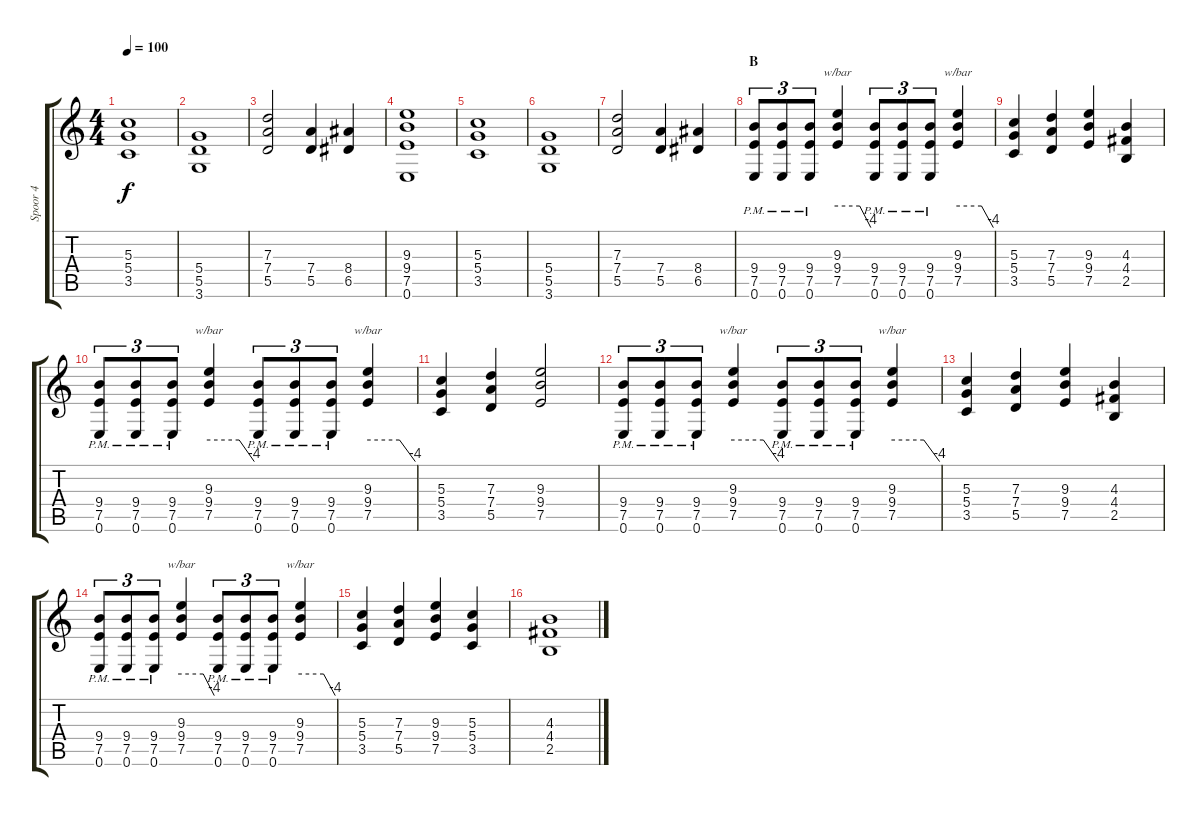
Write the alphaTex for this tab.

\track ("Spoor 4" "Spoor 4") {instrument overdrivenguitar}
\staff {score tabs}
\tuning (E4 B3 G3 D3 A2 E2) {hide}
\ts (4 4)
\tempo 100
\clef g2
\ks c
(5.3 5.4 3.5).1{dy f} |
(5.4 5.5 3.6).1 |
(7.3 7.4 5.5).2 (7.4 5.5).4 (8.4 6.5).4 |
(9.3 9.4 7.5 0.6).1 |
(5.3 5.4 3.5).1 |
(5.4 5.5 3.6).1 |
(7.3 7.4 5.5).2 (7.4 5.5).4 (8.4 6.5).4 |
\section ("" "B")
(9.4{pm} 7.5{pm} 0.6{pm}).8{tu (3 2)} (9.4{pm} 7.5{pm} 0.6{pm}).8{tu (3 2)} (9.4{pm} 7.5{pm} 0.6{pm}).8{tu (3 2)} (9.3 9.4 7.5).4{tbe (custom default 0 0 40 0 60 -16)} (9.4{pm} 7.5{pm} 0.6{pm}).8{tu (3 2)} (9.4{pm} 7.5{pm} 0.6{pm}).8{tu (3 2)} (9.4{pm} 7.5{pm} 0.6{pm}).8{tu (3 2)} (9.3 9.4 7.5).4{tbe (custom default 0 0 40 0 60 -16)} |
(5.3 5.4 3.5).4 (7.3 7.4 5.5).4 (9.3 9.4 7.5).4 (4.3 4.4 2.5).4 |
(9.4{pm} 7.5{pm} 0.6{pm}).8{tu (3 2)} (9.4{pm} 7.5{pm} 0.6{pm}).8{tu (3 2)} (9.4{pm} 7.5{pm} 0.6{pm}).8{tu (3 2)} (9.3 9.4 7.5).4{tbe (custom default 0 0 40 0 60 -16)} (9.4{pm} 7.5{pm} 0.6{pm}).8{tu (3 2)} (9.4{pm} 7.5{pm} 0.6{pm}).8{tu (3 2)} (9.4{pm} 7.5{pm} 0.6{pm}).8{tu (3 2)} (9.3 9.4 7.5).4{tbe (custom default 0 0 40 0 60 -16)} |
(5.3 5.4 3.5).4 (7.3 7.4 5.5).4 (9.3 9.4 7.5).2 |
(9.4{pm} 7.5{pm} 0.6{pm}).8{tu (3 2)} (9.4{pm} 7.5{pm} 0.6{pm}).8{tu (3 2)} (9.4{pm} 7.5{pm} 0.6{pm}).8{tu (3 2)} (9.3 9.4 7.5).4{tbe (custom default 0 0 40 0 60 -16)} (9.4{pm} 7.5{pm} 0.6{pm}).8{tu (3 2)} (9.4{pm} 7.5{pm} 0.6{pm}).8{tu (3 2)} (9.4{pm} 7.5{pm} 0.6{pm}).8{tu (3 2)} (9.3 9.4 7.5).4{tbe (custom default 0 0 40 0 60 -16)} |
(5.3 5.4 3.5).4 (7.3 7.4 5.5).4 (9.3 9.4 7.5).4 (4.3 4.4 2.5).4 |
(9.4{pm} 7.5{pm} 0.6{pm}).8{tu (3 2)} (9.4{pm} 7.5{pm} 0.6{pm}).8{tu (3 2)} (9.4{pm} 7.5{pm} 0.6{pm}).8{tu (3 2)} (9.3 9.4 7.5).4{tbe (custom default 0 0 40 0 60 -16)} (9.4{pm} 7.5{pm} 0.6{pm}).8{tu (3 2)} (9.4{pm} 7.5{pm} 0.6{pm}).8{tu (3 2)} (9.4{pm} 7.5{pm} 0.6{pm}).8{tu (3 2)} (9.3 9.4 7.5).4{tbe (custom default 0 0 40 0 60 -16)} |
(5.3 5.4 3.5).4 (7.3 7.4 5.5).4 (9.3 9.4 7.5).4 (5.3 5.4 3.5).4 |
(4.3 4.4 2.5).1{volume 1}
